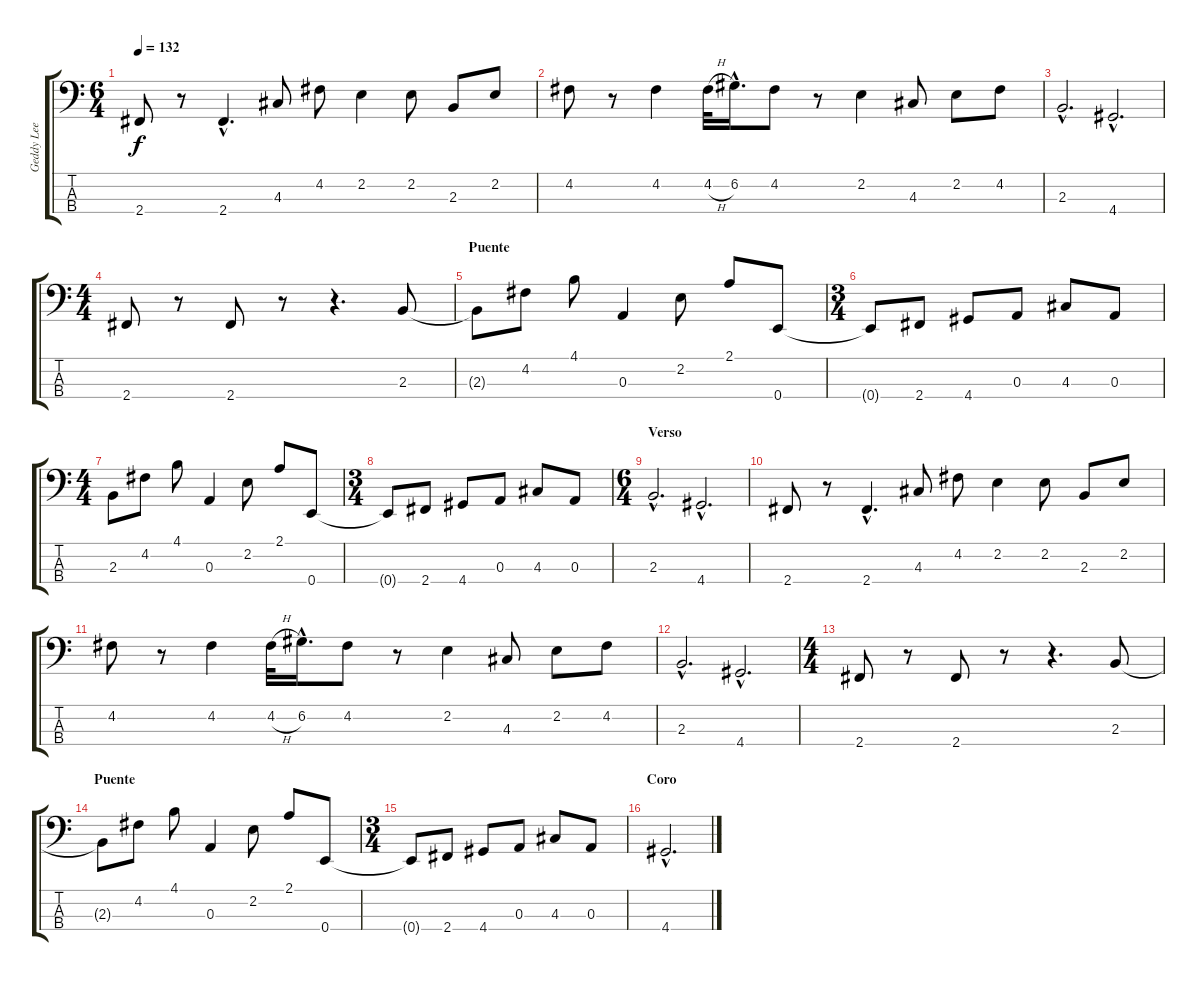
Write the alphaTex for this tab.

\track ("Geddy Lee" "Geddy Lee") {instrument electricbasspick}
\staff {score tabs}
\tuning (G2 D2 A1 E1) {hide}
\ts (6 4)
\tempo 132
\clef f4
\ks c
2.4.8{dy f} r.8 2.4{hac}.4{d} 4.3.8 4.2.8 2.2.4 2.2.8 2.3.8 2.2.8 |
4.2.8 r.8 4.2.4 4.2{h}.32 6.2{hac}.16{d} 4.2.8 r.8 2.2.4 4.3.8 2.2.8 4.2.8 |
2.3{hac}.2{d} 4.4{hac}.2{d} |
\ts (4 4)
2.4.8 r.8 2.4.8 r.8 r.4{d} 2.3.8 |
\section ("" "Puente")
2.3{t}.8 4.2.8 4.1.8 0.3.4 2.2.8 2.1.8 0.4.8 |
\ts (3 4)
0.4{t}.8 2.4.8 4.4.8 0.3.8 4.3.8 0.3.8 |
\ts (4 4)
2.3.8 4.2.8 4.1.8 0.3.4 2.2.8 2.1.8 0.4.8 |
\ts (3 4)
0.4{t}.8 2.4.8 4.4.8 0.3.8 4.3.8 0.3.8 |
\ts (6 4)
\section ("" "Verso")
2.3{hac}.2{d} 4.4{hac}.2{d} |
2.4.8 r.8 2.4{hac}.4{d} 4.3.8 4.2.8 2.2.4 2.2.8 2.3.8 2.2.8 |
4.2.8 r.8 4.2.4 4.2{h}.32 6.2{hac}.16{d} 4.2.8 r.8 2.2.4 4.3.8 2.2.8 4.2.8 |
2.3{hac}.2{d} 4.4{hac}.2{d} |
\ts (4 4)
2.4.8 r.8 2.4.8 r.8 r.4{d} 2.3.8 |
\section ("" "Puente")
2.3{t}.8 4.2.8 4.1.8 0.3.4 2.2.8 2.1.8 0.4.8 |
\ts (3 4)
0.4{t}.8 2.4.8 4.4.8 0.3.8 4.3.8 0.3.8 |
\section ("" "Coro")
4.4{hac}.2{d}
